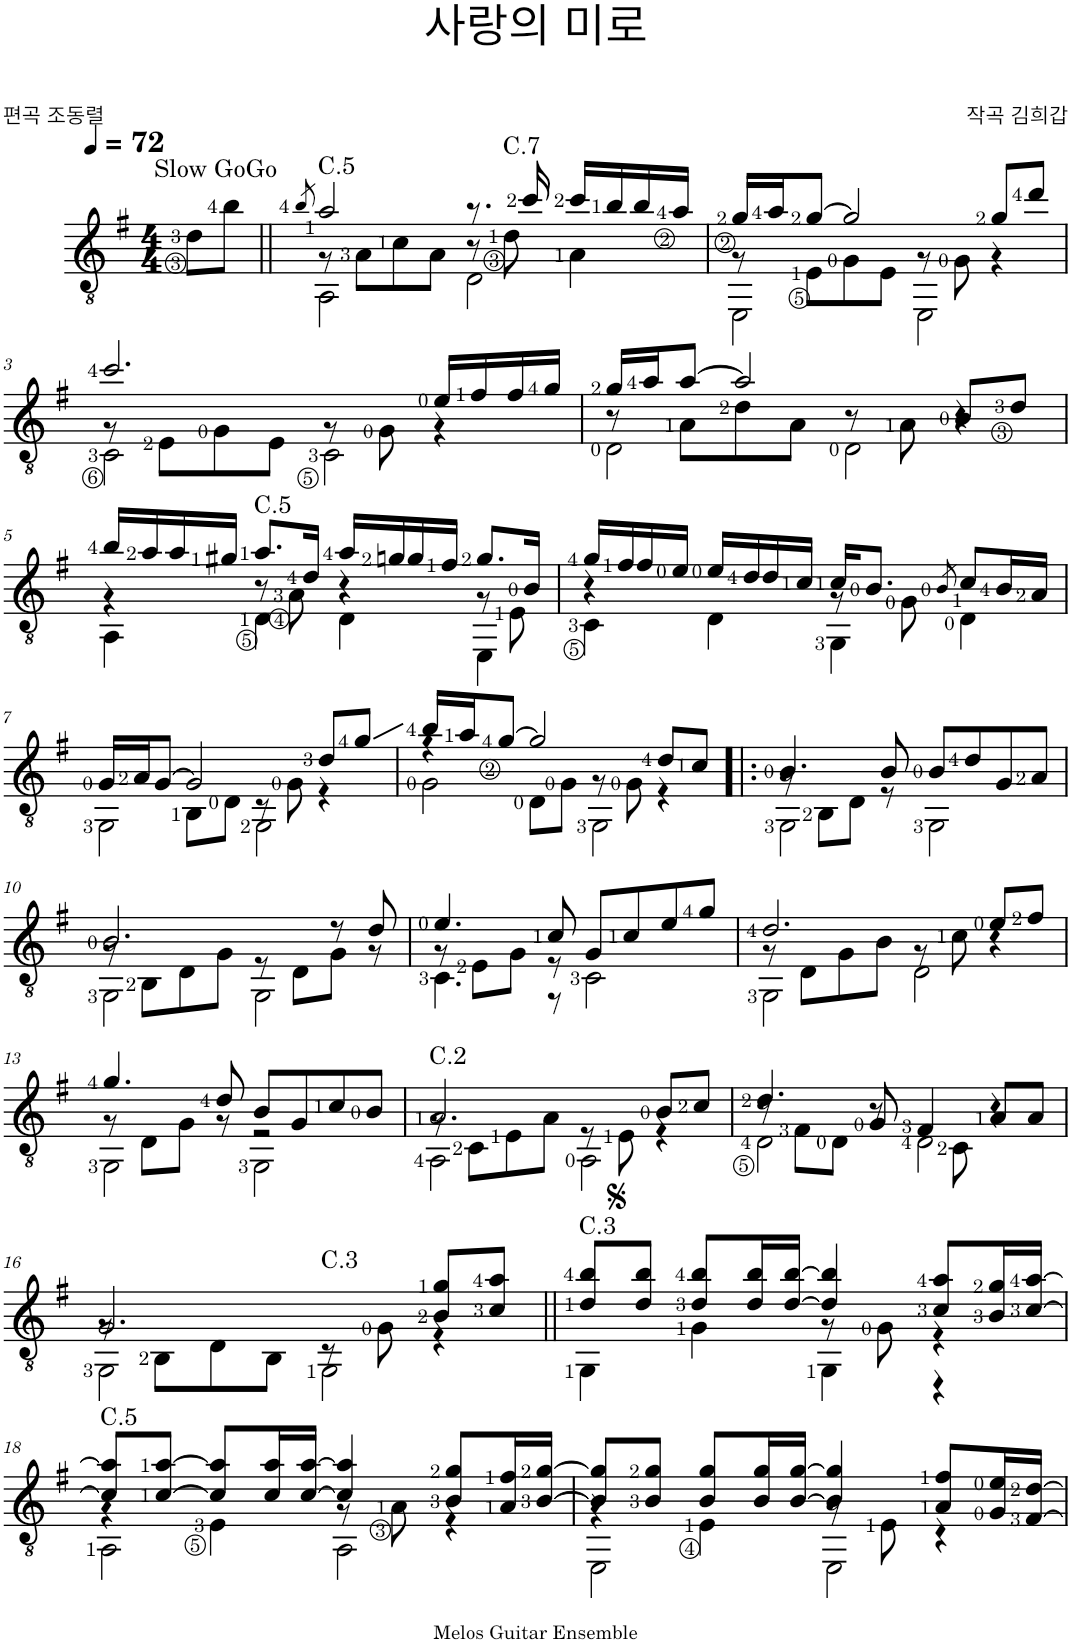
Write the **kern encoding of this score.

**kern
*part1
*staff1
*I"클래식 기타
*clefGv2
*k[f#]
*M4/4
*MM72
=
!LO:TX:a:t=Slow GoGo
8d\L
8b\J
=1||
8qb/
*^
*	*^
!LO:TX:a:t=C.5	!	!
2a/	8r	2AA\
.	8A\L	.
.	8c\	.
.	8A\J	.
8.r	8r	2D\
!	!LO:TX:a:t=C.7	!
.	8d\	.
16cc/	.	.
16cc/LL	4A\	.
16b/	.	.
16b/	.	.
16a/JJ	.	.
=2	=2	=2
16g/LL	8r	2EE\
16a/J	.	.
[8g/J	8E\L	.
2g/]	8G\	.
.	8E\J	.
.	8r	2EE\
.	8G\	.
8g/L	4r	.
8dd/J	.	.
!!LO:LB:g=z	!!	!!
=3	=3	=3
2.cc/	8r	2C\
.	8E\L	.
.	8G\	.
.	8E\J	.
.	8r	2C\
.	8G\	.
16e/LL	4r	.
16f#/	.	.
16f#/	.	.
16g/JJ	.	.
=4	=4	=4
16g/LL	8r	2D\
16a/J	.	.
[8a/J	8A\L	.
2a/]	8d\	.
.	8A\J	.
.	8r	2D\
.	8A\	.
8B/L	4r	.
8d/J	.	.
!!LO:LB:g=z	!!	!!
=5	=5	=5
16b/LL	4r	4AA\
16a/	.	.
16a/	.	.
16g#X/JJ	.	.
!LO:TX:a:t=C.5	!	!
8.a/L	8r	4D\
.	8A\	.
16d/Jk	.	.
16a/LL	4r	4D\
16gn/	.	.
16g/	.	.
16f#/JJ	.	.
8.g/L	8r	4EE\
.	8E\	.
16B/Jk	.	.
=6	=6	=6
16g/LL	4r	4C\
16f#/	.	.
16f#/	.	.
16e/JJ	.	.
16e/LL	4ryy	4D\
16d/	.	.
16d/	.	.
16c/JJ	.	.
16c/KL	8r	4GG\
8.B/J	.	.
.	8D\	.
8qB/	.	.
8c/L	4ryy	4D\
16B/L	.	.
16A/JJ	.	.
!!LO:LB:g=z	!!	!!
=7	=7	=7
16G/LL	4ryy	2GG\
16A/J	.	.
[8G/J	.	.
2G/]	8BB\L	.
.	8D\J	.
.	8r	2GG\
.	8G\	.
8d/L	4r	.
8g/J	.	.
=8	=8	=8
16b/LL	4r	2G\
16a/J	.	.
[8g/J	.	.
2g/]	8D\L	.
.	8G\J	.
.	8r	2GG\
.	8G\	.
8d/L	4r	.
8c/J	.	.
=9!|:	=9!|:	=9!|:
4.B/	8r	2GG\
.	8BB\L	.
.	8D\J	.
8B/	8r	.
8B/L	2ryy	2GG\
8d/	.	.
8G/	.	.
8A/J	.	.
!!LO:LB:g=z	!!	!!
=10	=10	=10
2.B/	8r	2GG\
.	8BB\L	.
.	8D\	.
.	8G\J	.
.	8r	2GG\
.	8D\L	.
8r	8G\J	.
8d/	8r	.
=11	=11	=11
4.e/	8r	4.C\
.	8E\L	.
.	8G\J	.
8c/	8r	8r
8G/L	2ryy	2C\
8c/	.	.
8e/	.	.
8g/J	.	.
=12	=12	=12
2.d/	8r	2GG\
.	8D\L	.
.	8G\	.
.	8B\J	.
.	8r	2D\
.	8c\	.
8e/L	4r	.
8f#/J	.	.
!!LO:LB:g=z	!!	!!
=13	=13	=13
4.g/	8r	2GG\
.	8D\L	.
.	8G\J	.
8d/	8r	.
8B/L	2r	2GG\
8G/	.	.
8c/	.	.
8B/J	.	.
=14	=14	=14
!LO:TX:a:t=C.2	!	!
2.A/	8r	2AA\
.	8C\L	.
.	8E\	.
.	8A\J	.
.	8r	2AA\
.	8E\	.
8B/L	4r	.
8c/J	.	.
=15	=15	=15
4.d/	8r	2D\
.	8F#\L	.
.	8D\J	.
8G/	8r	.
4F#/	8ryy	2D\
.	8C\	.
8A/L	4r	.
8A/J	.	.
!!LO:LB:g=z	!!	!!
=16	=16	=16
2.G/	8r	2GG\
.	8BB\L	.
.	8D\	.
.	8BB\J	.
!	!LO:TX:a:t=C.3	!
.	8r	2GG\
.	8G\	.
8B/ 8g/L	4r	.
8c/ 8a/J	.	.
=17||	=17||	=17||
!LO:TX:a:t=C.3	!	!
8d/ 8b/L	4ryy	4GG\
8d/ 8b/J	.	.
8d/ 8b/L	4G\	4ryy
16d/ 16b/L	.	.
[16d/ [16b/JJ	.	.
4d/] 4b/]	8r	4GG\
.	8G\	.
8c/ 8a/L	4r	4r
16B/ 16g/L	.	.
[16c/ [16a/JJ	.	.
!!LO:LB:g=z	!!	!!
=18	=18	=18
!LO:TX:a:t=C.5	!	!
8c/] 8a/]L	4r	2AA\
[8c/ [8a/J	.	.
8c/] 8a/]L	4E\	.
16c/ 16a/L	.	.
[16c/ [16a/JJ	.	.
4c/] 4a/]	8r	2AA\
.	8A\	.
8B/ 8g/L	4r	.
16A/ 16f#/L	.	.
[16B/ [16g/JJ	.	.
=19	=19	=19
8B/] 8g/]L	4r	2EE\
8B/ 8g/J	.	.
8B/ 8g/L	4E\	.
16B/ 16g/L	.	.
[16B/ [16g/JJ	.	.
4B/] 4g/]	8r	2EE\
.	8E\	.
8A/ 8f#/L	4r	.
16G/ 16e/L	.	.
[16F#/ [16d/JJ	.	.
*v	*v	*v
=
*-
